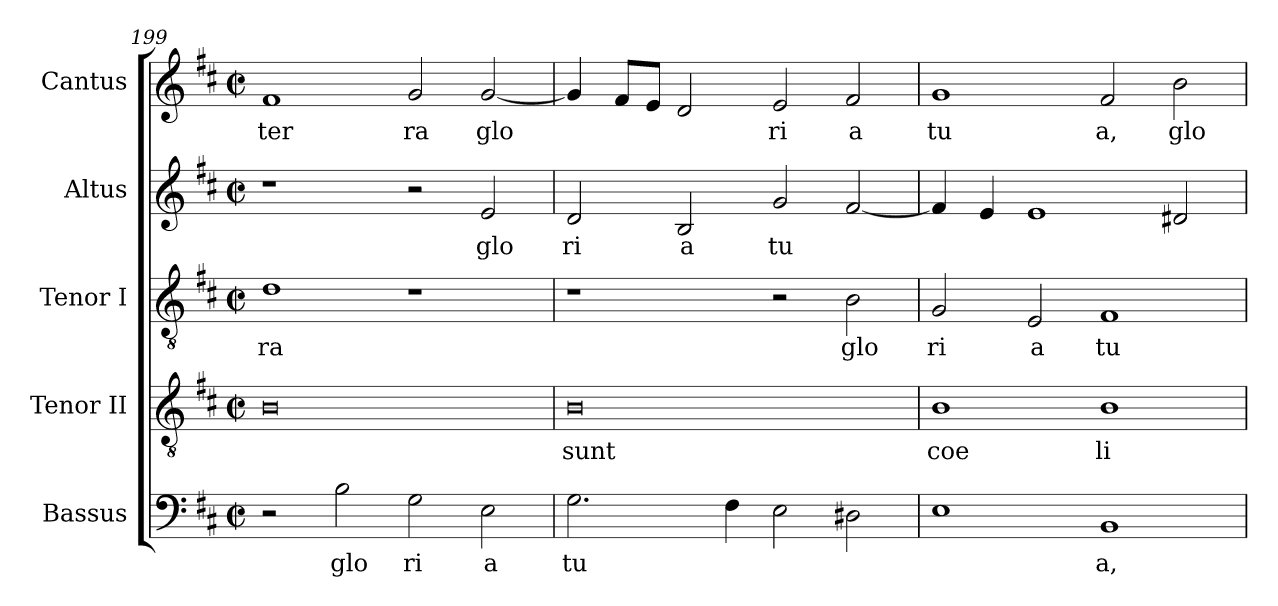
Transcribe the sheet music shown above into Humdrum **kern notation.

**kern	**text	**kern	**text	**kern	**text	**kern	**text	**kern	**text
*part5	*part5	*part4	*part4	*part3	*part3	*part2	*part2	*part1	*part1
*staff5	*staff5	*staff4	*staff4	*staff3	*staff3	*staff2	*staff2	*staff1	*staff1
*I"Bassus	*	*I"Tenor II	*	*I"Tenor I	*	*I"Altus	*	*I"Cantus	*
*I'B	*	*I'T II	*	*I'T I	*	*I'A	*	*I'C	*
*clefF4	*	*clefGv2	*	*clefGv2	*	*clefG2	*	*clefG2	*
*k[f#c#]	*	*k[f#c#]	*	*k[f#c#]	*	*k[f#c#]	*	*k[f#c#]	*
*D:	*	*D:	*	*D:	*	*D:	*	*D:	*
*M2/2	*	*M2/2	*	*M2/2	*	*M2/2	*	*M2/2	*
*met(c|)	*	*met(c|)	*	*met(c|)	*	*met(c|)	*	*met(c|)	*
=199	=199	=199	=199	=199	=199	=199	=199	=199	=199
!	!	!	!LO:LY:b:cj	!	!LO:LY:b:cj	!	!	!	!LO:LY:b:cj
2r	.	0B	.	1d	ra	1r	.	1f#	ter
!	!LO:LY:b:cj	!	!	!	!	!	!	!	!
2B\	glo	.	.	.	.	.	.	.	.
!	!LO:LY:b:cj	!	!	!	!	!	!	!	!LO:LY:b:cj
2G\	ri	.	.	1r	.	2r	.	2g/	ra
!	!LO:LY:b:cj	!	!	!	!	!	!LO:LY:b:cj	!	!LO:LY:b:cj
2E\	a	.	.	.	.	2e/	glo	[<2g/	glo
=200	=200	=200	=200	=200	=200	=200	=200	=200	=200
!	!LO:LY:b:cj	!	!LO:LY:b:cj	!	!	!	!LO:LY:b:cj	!	!LO:LY:b:cj
2.G\	tu	0B	sunt	1r	.	2d/	ri	4g/]	.
!	!	!	!	!	!	!	!	!	!LO:LY:b:cj
.	.	.	.	.	.	.	.	8f#/L	.
!	!	!	!	!	!	!	!	!	!LO:LY:b:cj
.	.	.	.	.	.	.	.	8e/J	.
!	!	!	!	!	!	!	!LO:LY:b:cj	!	!LO:LY:b:cj
.	.	.	.	.	.	2B/	a	2d/	.
!	!LO:LY:b:cj	!	!	!	!	!	!	!	!
4F#\	.	.	.	.	.	.	.	.	.
!	!LO:LY:b:cj	!	!	!	!	!	!LO:LY:b:cj	!	!LO:LY:b:cj
2E\	.	.	.	2r	.	2g/	tu	2e/	ri
!	!LO:LY:b:cj	!	!	!	!LO:LY:b:cj	!	!LO:LY:b:cj	!	!LO:LY:b:cj
2D#X\	.	.	.	2B\	glo	[<2f#/	.	2f#/	a
=201	=201	=201	=201	=201	=201	=201	=201	=201	=201
!	!LO:LY:b:cj	!	!LO:LY:b:cj	!	!LO:LY:b:cj	!	!LO:LY:b:cj	!	!LO:LY:b:cj
1E	.	1B	coe	2G/	ri	4f#/]	.	1g	tu
!	!	!	!	!	!	!	!LO:LY:b:cj	!	!
.	.	.	.	.	.	4e/	.	.	.
!	!	!	!	!	!LO:LY:b:cj	!	!LO:LY:b:cj	!	!
.	.	.	.	2E/	a	1e	.	.	.
!	!LO:LY:b:cj	!	!LO:LY:b:cj	!	!LO:LY:b:cj	!	!	!	!LO:LY:b:cj
1BB	a,	1B	li	1F#	tu	.	.	2f#/	a,
!	!	!	!	!	!	!	!LO:LY:b:cj	!	!LO:LY:b:cj
.	.	.	.	.	.	2d#/	.	2b\	glo
=	=	=	=	=	=	=	=	=	=
*-	*-	*-	*-	*-	*-	*-	*-	*-	*-
